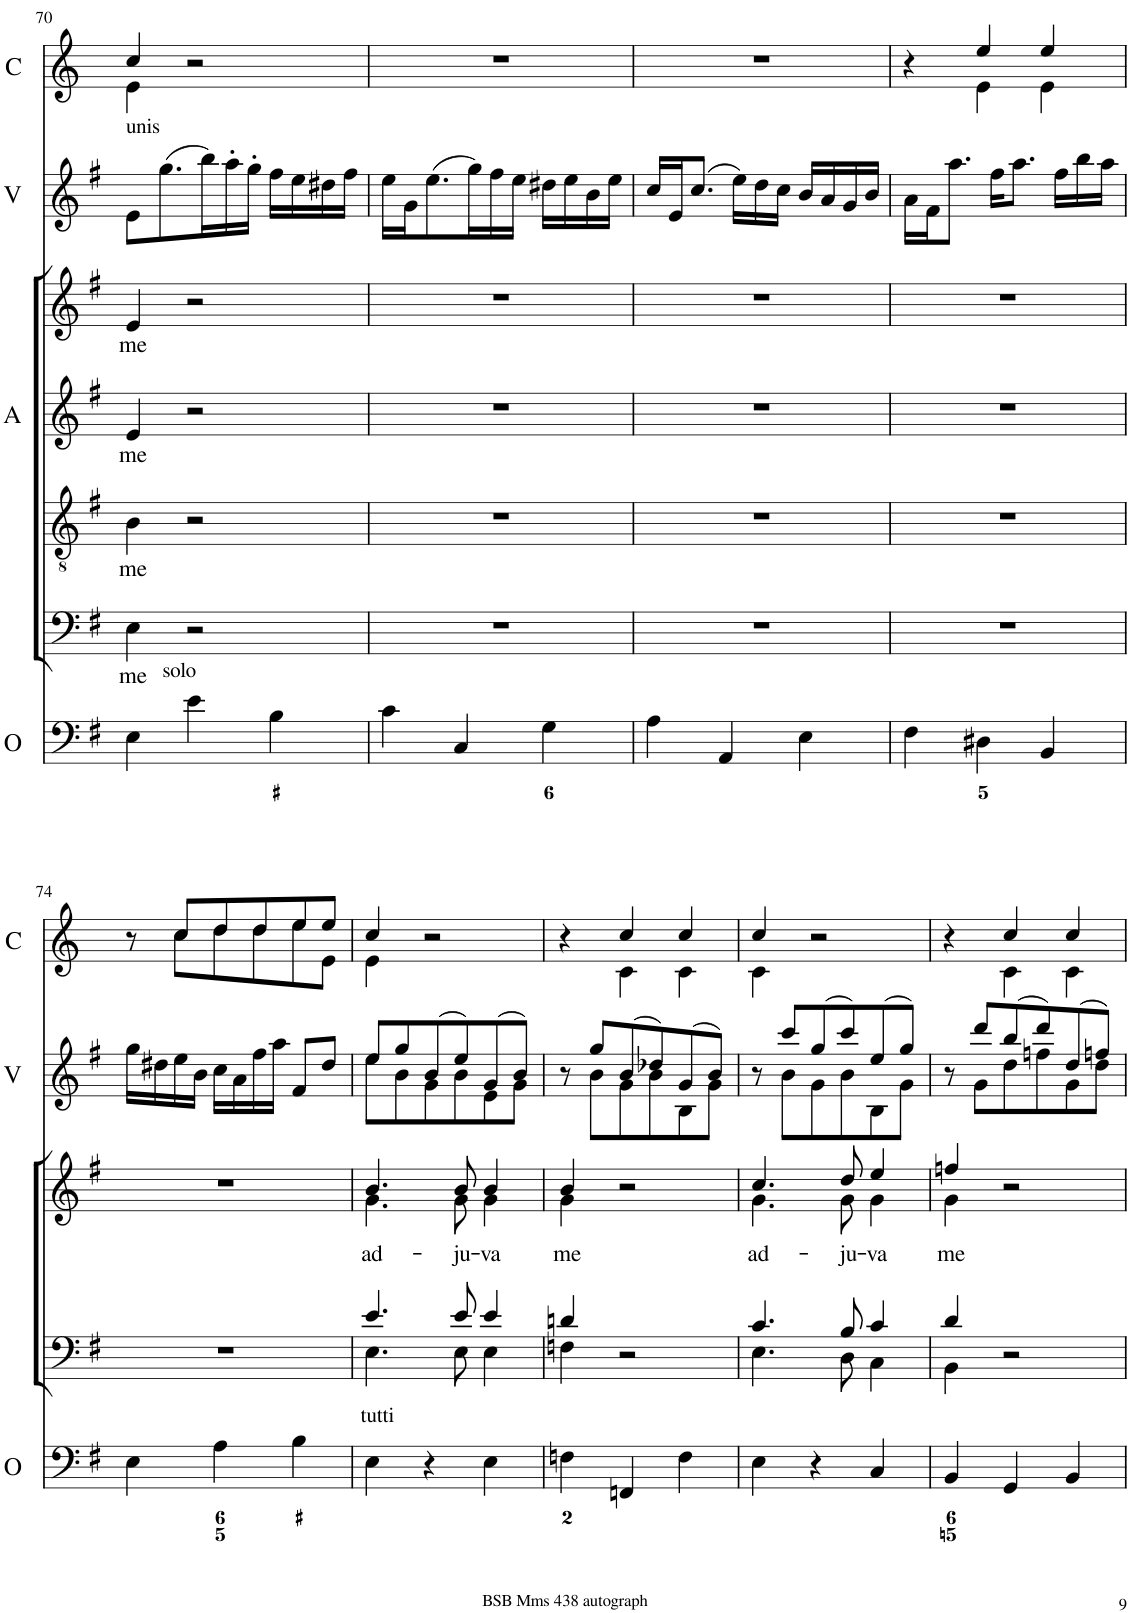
**kern	**kern	**kern	**kern	**text	**kern	**text	**kern	**text	**kern	**text	**kern	**kern
*part9	*part8	*part7	*part6	*part6	*part5	*part5	*part4	*part4	*part3	*part3	*part2	*part1
*staff9	*staff8	*staff7	*staff6	*staff6	*staff5	*staff5	*staff4	*staff4	*staff3	*staff3	*staff2	*staff1
*I"Violin	*I"Violin	*I"Organo	*I"Bass	*	*I"Tenore	*	*I"Alto	*	*I"Soprano	*	*I"2 Violini	*I"2 Corni in G
*I'Vln.	*I'Vln.	*I'O	*	*	*	*	*I'A	*	*	*	*I'V	*I'C
!!LO:PB:g=z
*clefG2	*clefG2	*clefF4	*clefF4	*	*clefGv2	*	*clefG2	*	*clefG2	*	*clefG2	*clefG2
*	*	*	*	*	*	*	*	*	*	*	*	*Trd3c5
*k[f#]	*k[f#]	*k[f#]	*k[f#]	*	*k[f#]	*	*k[f#]	*	*k[f#]	*	*k[f#]	*k[]
*M3/4	*M3/4	*M3/4	*M3/4	*	*M3/4	*	*M3/4	*	*M3/4	*	*M3/4	*M3/4
=70	=70	=70	=70	=70	=70	=70	=70	=70	=70	=70	=70	=70
!	!	!	!	!	!	!	!	!	!	!	!LO:TX:a:t=unis	!
!	!LO:TX:a:t=unis	!	!	!	!	!	!	!	!	!	!	!
!LO:TX:a:t=unis	!	!	!	!	!	!	!	!	!	!	!	!
!	!	!	!	!LO:LY:b	!	!LO:LY:b	!	!LO:LY:b	!	!LO:LY:b	!	!
*	*	*	*	*	*	*	*	*	*	*	*	*^
8e\L	8e\L	4E\	4E\	me	4B\	me	4e/	me	4e/	me	8e\L	4cc/	4e\
(8.gg\J	(8.gg\J	.	.	.	.	.	.	.	.	.	(8.gg\	.	.
!	!	!LO:TX:a:t=solo	!	!	!	!	!	!	!	!	!	!	!
.	.	4e\	2r	.	2r	.	2r	.	2r	.	.	2r	2ryy
16bb\LL)	16bb\LL)	.	.	.	.	.	.	.	.	.	16bb\L)	.	.
16aa'\	16aa'\	.	.	.	.	.	.	.	.	.	16aa'\	.	.
16gg'\JJ	16gg'\JJ	.	.	.	.	.	.	.	.	.	16gg'\JJ	.	.
16ff#\LL	16ff#\LL	4B\	.	.	.	.	.	.	.	.	16ff#\LL	.	.
16ee\J	16ee\J	.	.	.	.	.	.	.	.	.	16ee\	.	.
16dd#X\L	16dd#X\L	.	.	.	.	.	.	.	.	.	16dd#X\	.	.
16ff#\JJ	16ff#\JJ	.	.	.	.	.	.	.	.	.	16ff#\JJ	.	.
*	*	*	*	*	*	*	*	*	*	*	*	*v	*v
=71	=71	=71	=71	=71	=71	=71	=71	=71	=71	=71	=71	=71
16ee\LL	16ee\LL	4c\	2.r	.	2.r	.	2.r	.	2.r	.	16ee\LL	2.r
16g\J	16g\J	.	.	.	.	.	.	.	.	.	16g\J	.
(8.ee\J	(8.ee\J	.	.	.	.	.	.	.	.	.	(8.ee\	.
.	.	4C/	.	.	.	.	.	.	.	.	.	.
16gg\LL)	16gg\LL)	.	.	.	.	.	.	.	.	.	16gg\L)	.
16ff#\	16ff#\	.	.	.	.	.	.	.	.	.	16ff#\	.
16ee\JJ	16ee\JJ	.	.	.	.	.	.	.	.	.	16ee\JJ	.
16dd#X\LL	16dd#X\LL	4G\	.	.	.	.	.	.	.	.	16dd#X\LL	.
16ee\J	16ee\J	.	.	.	.	.	.	.	.	.	16ee\	.
16b\L	16b\L	.	.	.	.	.	.	.	.	.	16b\	.
16ee\JJ	16ee\JJ	.	.	.	.	.	.	.	.	.	16ee\JJ	.
=72	=72	=72	=72	=72	=72	=72	=72	=72	=72	=72	=72	=72
16cc\LL	16cc\LL	4A\	2.r	.	2.r	.	2.r	.	2.r	.	16cc/LL	2.r
16e\J	16e\J	.	.	.	.	.	.	.	.	.	16e/J	.
(8.cc\J	(8.cc\J	.	.	.	.	.	.	.	.	.	(8.cc/J	.
.	.	4AA/	.	.	.	.	.	.	.	.	.	.
16ee\LL)	16ee\LL)	.	.	.	.	.	.	.	.	.	16ee\LL)	.
16dd\	16dd\	.	.	.	.	.	.	.	.	.	16dd\	.
16cc\JJ	16cc\JJ	.	.	.	.	.	.	.	.	.	16cc\JJ	.
16b\LL	16b\LL	4E\	.	.	.	.	.	.	.	.	16b/LL	.
16a\J	16a\J	.	.	.	.	.	.	.	.	.	16a/	.
16g\L	16g\L	.	.	.	.	.	.	.	.	.	16g/	.
16b\JJ	16b\JJ	.	.	.	.	.	.	.	.	.	16b/JJ	.
=73	=73	=73	=73	=73	=73	=73	=73	=73	=73	=73	=73	=73
*	*	*	*	*	*	*	*	*	*	*	*	*^
16a\LL	16a\LL	4F#\	2.r	.	2.r	.	2.r	.	2.r	.	16a\LL	4r	4ryy
16f#\J	16f#\J	.	.	.	.	.	.	.	.	.	16f#\J	.	.
8.aa\J	8.aa\J	.	.	.	.	.	.	.	.	.	8.aa\J	.	.
.	.	4D#X\	.	.	.	.	.	.	.	.	.	4ee/	4e\
16ff#\KL	16ff#\KL	.	.	.	.	.	.	.	.	.	16ff#\KL	.	.
8.aa\J	8.aa\J	.	.	.	.	.	.	.	.	.	8.aa\J	.	.
.	.	4BB/	.	.	.	.	.	.	.	.	.	4ee/	4e\
16ff#\LL	16ff#\LL	.	.	.	.	.	.	.	.	.	16ff#\LL	.	.
16bb\	16bb\	.	.	.	.	.	.	.	.	.	16bb\	.	.
16aa\JJ	16aa\JJ	.	.	.	.	.	.	.	.	.	16aa\JJ	.	.
!!LO:LB:g=z	!!
=74	=74	=74	=74	=74	=74	=74	=74	=74	=74	=74	=74	=74	=74
16gg\LL	16gg\LL	4E\	2.r	.	2.r	.	2.r	.	2.r	.	16gg\LL	8r	8ryy
16dd#X\J	16dd#X\J	.	.	.	.	.	.	.	.	.	16dd#X\	.	.
16ee\L	16ee\L	.	.	.	.	.	.	.	.	.	16ee\	8cc/L	8cc\L
16b\JJ	16b\JJ	.	.	.	.	.	.	.	.	.	16b\JJ	.	.
16cc\LL	16cc\LL	4A\	.	.	.	.	.	.	.	.	16cc\LL	8dd/	8dd\
16a\J	16a\J	.	.	.	.	.	.	.	.	.	16a\	.	.
16ff#\L	16ff#\L	.	.	.	.	.	.	.	.	.	16ff#\	8dd/	8dd\
16aa\JJ	16aa\JJ	.	.	.	.	.	.	.	.	.	16aa\JJ	.	.
8f#/L	8f#/L	4B\	.	.	.	.	.	.	.	.	8f#/L	8ee/	8ee\
8dd#/J	8dd#/J	.	.	.	.	.	.	.	.	.	8dd#/J	8ee/J	8e\J
=75	=75	=75	=75	=75	=75	=75	=75	=75	=75	=75	=75	=75	=75
*	*	*	*^	*	*	*	*	*	*^	*	*	*	*
!	!	!LO:TX:a:t=tutti	!	!	!	!	!	!	!	!	!	!	!	!	!
!	!	!	!	!	!	!	!	!	!	!	!	!LO:LY:b	!	!	!
*	*	*	*	*	*	*	*	*	*	*	*	*	*^	*	*
8ee\L	8ee\L	4E\	4.e/	4.E\	.	2.r	.	2.r	.	4.b/	4.g\	ad-	8ee/L	8ee\L	4cc/	4e\
8b\J	8gg\J	.	.	.	.	.	.	.	.	.	.	.	8gg/	8b\	.	.
8g/L	(8b\L	4r	.	.	.	.	.	.	.	.	.	.	(8b/	8g\	2r	2ryy
!	!	!	!	!	!	!	!	!	!	!	!	!LO:LY:b	!	!	!	!
8b/J	8ee\J)	.	8e/	8E\	.	.	.	.	.	8b/	8g\	-ju-	8ee/)	8b\	.	.
!	!	!	!	!	!	!	!	!	!	!	!	!LO:LY:b	!	!	!	!
8e/L	(8g/L	4E\	4e/	4E\	.	.	.	.	.	4b/	4g\	-va	(8g/	8e\	.	.
8g/J	8b/J)	.	.	.	.	.	.	.	.	.	.	.	8b/J)	8g\J	.	.
=76	=76	=76	=76	=76	=76	=76	=76	=76	=76	=76	=76	=76	=76	=76	=76	=76
!	!	!	!	!	!	!	!	!	!	!	!	!LO:LY:b	!	!	!	!
8r	8r	4Fn\	4dn/	4Fn\	.	2.r	.	2.r	.	4b/	4g\	me	8r	8ryy	4r	4ryy
8b	8gg	.	.	.	.	.	.	.	.	.	.	.	8gg/L	8b\L	.	.
8g/L	(8b\L	4FFn/	2r	2ryy	.	.	.	.	.	2r	2ryy	.	(8b/	8g\	4cc/	4c\
8b/J	8dd-X\J)	.	.	.	.	.	.	.	.	.	.	.	8dd-X/)	8b\	.	.
8B/L	(8g/L	4F\	.	.	.	.	.	.	.	.	.	.	(8g/	8B\	4cc/	4c\
8g/J	8b/J)	.	.	.	.	.	.	.	.	.	.	.	8b/J)	8g\J	.	.
=77	=77	=77	=77	=77	=77	=77	=77	=77	=77	=77	=77	=77	=77	=77	=77	=77
!	!	!	!	!	!	!	!	!	!	!	!	!LO:LY:b	!	!	!	!
8r	8r	4E\	4.c/	4.E\	.	2.r	.	2.r	.	4.cc/	4.g\	ad-	8r	8ryy	4cc/	4c\
8b	8ccc	.	.	.	.	.	.	.	.	.	.	.	8ccc/L	8b\L	.	.
8g/L	(8gg\L	4r	.	.	.	.	.	.	.	.	.	.	(8gg/	8g\	2r	2ryy
!	!	!	!	!	!	!	!	!	!	!	!	!LO:LY:b	!	!	!	!
8b/J	8ccc\J)	.	8B/	8D\	.	.	.	.	.	8dd/	8g\	-ju-	8ccc/)	8b\	.	.
!	!	!	!	!	!	!	!	!	!	!	!	!LO:LY:b	!	!	!	!
8B/L	(8ee\L	4C/	4c/	4C\	.	.	.	.	.	4ee/	4g\	-va	(8ee/	8B\	.	.
8g/J	8gg\J)	.	.	.	.	.	.	.	.	.	.	.	8gg/J)	8g\J	.	.
=78	=78	=78	=78	=78	=78	=78	=78	=78	=78	=78	=78	=78	=78	=78	=78	=78
!	!	!	!	!	!	!	!	!	!	!	!	!LO:LY:b	!	!	!	!
8r	8r	4BB/	4d/	4BB\	.	2.r	.	2.r	.	4ffn/	4g\	me	8r	8ryy	4r	4ryy
8g	8ddd	.	.	.	.	.	.	.	.	.	.	.	8ddd/L	8g\L	.	.
8dd\L	(8bb\L	4GG/	2r	2ryy	.	.	.	.	.	2r	2ryy	.	(8bb/	8dd\	4cc/	4c\
8ffn\J	8ddd\J)	.	.	.	.	.	.	.	.	.	.	.	8ddd/)	8ffn\	.	.
8g\L	(8dd\L	4BB/	.	.	.	.	.	.	.	.	.	.	(8dd/	8g\	4cc/	4c\
8dd\J	8ffn\J)	.	.	.	.	.	.	.	.	.	.	.	8ffn/J)	8dd\J	.	.
*	*	*	*	*	*	*	*	*	*	*v	*v	*	*	*	*v	*v
*	*	*	*v	*v	*	*	*	*	*	*	*	*v	*v	*
=	=	=	=	=	=	=	=	=	=	=	=	=
*-	*-	*-	*-	*-	*-	*-	*-	*-	*-	*-	*-	*-
